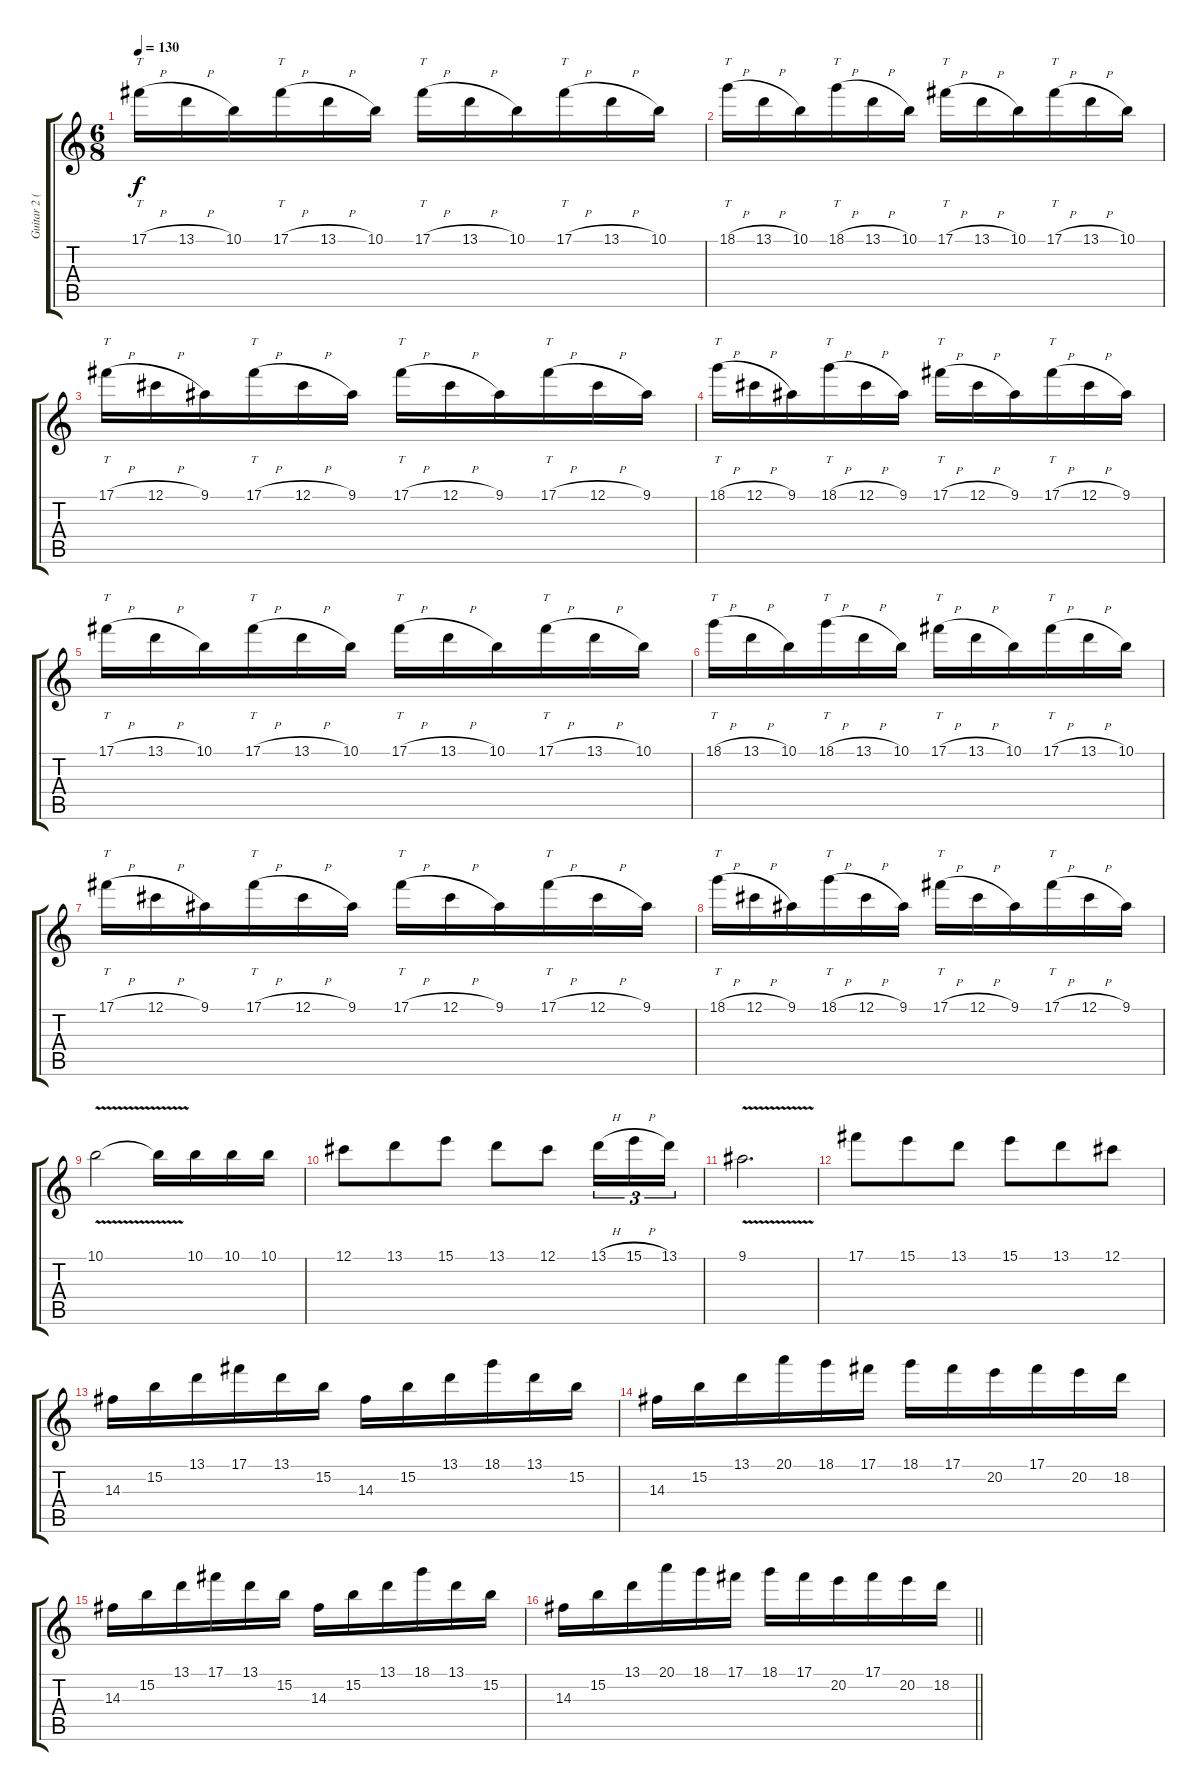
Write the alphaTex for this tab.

\track ("Guitar 2 (Left)" "Guitar 2 (") {instrument overdrivenguitar}
\staff {score tabs}
\tuning (Db4 Ab3 E3 B2 Gb2 B1) {hide}
\ts (6 8)
\tempo 130
\clef g2
\ks c
17.1{h}.16{tt dy f} 13.1{h}.16 10.1.16 17.1{h}.16{tt} 13.1{h}.16 10.1.16 17.1{h}.16{tt} 13.1{h}.16 10.1.16 17.1{h}.16{tt} 13.1{h}.16 10.1.16 |
18.1{h}.16{tt} 13.1{h}.16 10.1.16 18.1{h}.16{tt} 13.1{h}.16 10.1.16 17.1{h}.16{tt} 13.1{h}.16 10.1.16 17.1{h}.16{tt} 13.1{h}.16 10.1.16 |
17.1{h}.16{tt} 12.1{h}.16 9.1.16 17.1{h}.16{tt} 12.1{h}.16 9.1.16 17.1{h}.16{tt} 12.1{h}.16 9.1.16 17.1{h}.16{tt} 12.1{h}.16 9.1.16 |
18.1{h}.16{tt} 12.1{h}.16 9.1.16 18.1{h}.16{tt} 12.1{h}.16 9.1.16 17.1{h}.16{tt} 12.1{h}.16 9.1.16 17.1{h}.16{tt} 12.1{h}.16 9.1.16 |
17.1{h}.16{tt} 13.1{h}.16 10.1.16 17.1{h}.16{tt} 13.1{h}.16 10.1.16 17.1{h}.16{tt} 13.1{h}.16 10.1.16 17.1{h}.16{tt} 13.1{h}.16 10.1.16 |
18.1{h}.16{tt} 13.1{h}.16 10.1.16 18.1{h}.16{tt} 13.1{h}.16 10.1.16 17.1{h}.16{tt} 13.1{h}.16 10.1.16 17.1{h}.16{tt} 13.1{h}.16 10.1.16 |
17.1{h}.16{tt} 12.1{h}.16 9.1.16 17.1{h}.16{tt} 12.1{h}.16 9.1.16 17.1{h}.16{tt} 12.1{h}.16 9.1.16 17.1{h}.16{tt} 12.1{h}.16 9.1.16 |
18.1{h}.16{tt} 12.1{h}.16 9.1.16 18.1{h}.16{tt} 12.1{h}.16 9.1.16 17.1{h}.16{tt} 12.1{h}.16 9.1.16 17.1{h}.16{tt} 12.1{h}.16 9.1.16 |
10.1{v}.2 10.1{t}.16 10.1.16 10.1.16 10.1.16 |
12.1.8 13.1.8 15.1.8 13.1.8 12.1.8 13.1{h}.16{tu (3 2)} 15.1{h}.16{tu (3 2)} 13.1.16{tu (3 2)} |
9.1{v}.2{d} |
17.1.8 15.1.8 13.1.8 15.1.8 13.1.8 12.1.8 |
14.3.16 15.2.16 13.1.16 17.1.16 13.1.16 15.2.16 14.3.16 15.2.16 13.1.16 18.1.16 13.1.16 15.2.16 |
14.3.16 15.2.16 13.1.16 20.1.16 18.1.16 17.1.16 18.1.16 17.1.16 20.2.16 17.1.16 20.2.16 18.2.16 |
14.3.16 15.2.16 13.1.16 17.1.16 13.1.16 15.2.16 14.3.16 15.2.16 13.1.16 18.1.16 13.1.16 15.2.16 |
\barLineRight lightlight
14.3.16 15.2.16 13.1.16 20.1.16 18.1.16 17.1.16 18.1.16 17.1.16 20.2.16 17.1.16 20.2.16 18.2.16
